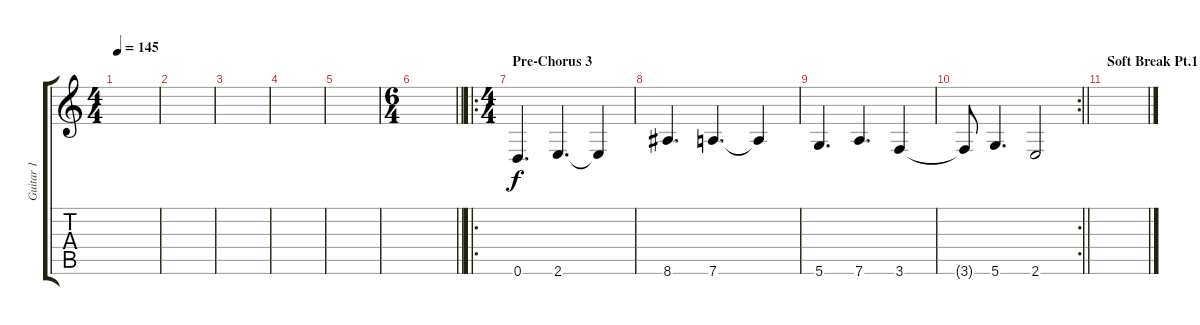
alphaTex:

\track ("Guitar 1" "Guitar 1") {instrument overdrivenguitar}
\staff {score tabs}
\tuning (E4 B3 G3 D3 A2 D2) {hide}
\ts (4 4)
\tempo 145
\clef g2
\ks c
|
|
|
|
|
\ts (6 4)
\barLineRight lightlight
|
\ro
\ts (4 4)
\section ("" "Pre-Chorus 3")
0.6.4{d} 2.6.4{d} 2.6{t}.4 |
8.6.4{d} 7.6.4{d} 7.6{t}.4 |
5.6.4{d} 7.6.4{d} 3.6.4 |
\rc 2
\barLineRight lightlight
3.6{t}.8 5.6.4{d} 2.6.2 |
\section ("" "Soft Break Pt.1 (3)")
